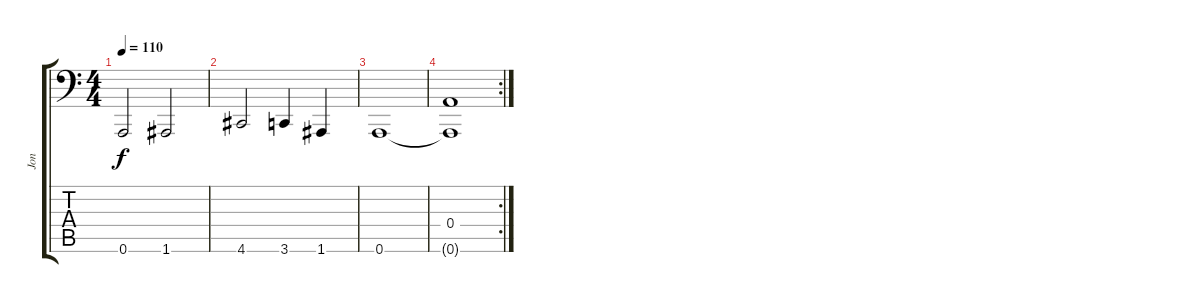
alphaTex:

\track ("Jon" "Jon") {instrument electricbasspick}
\staff {score tabs}
\tuning (B2 Gb2 D2 A1 E1 A0) {hide}
\ts (4 4)
\tempo 110
\clef f4
\ks c
0.6.2{dy f} 1.6.2 |
4.6.2 3.6.4 1.6.4 |
0.6.1 |
\rc 2
(0.4 0.6{t}).1
